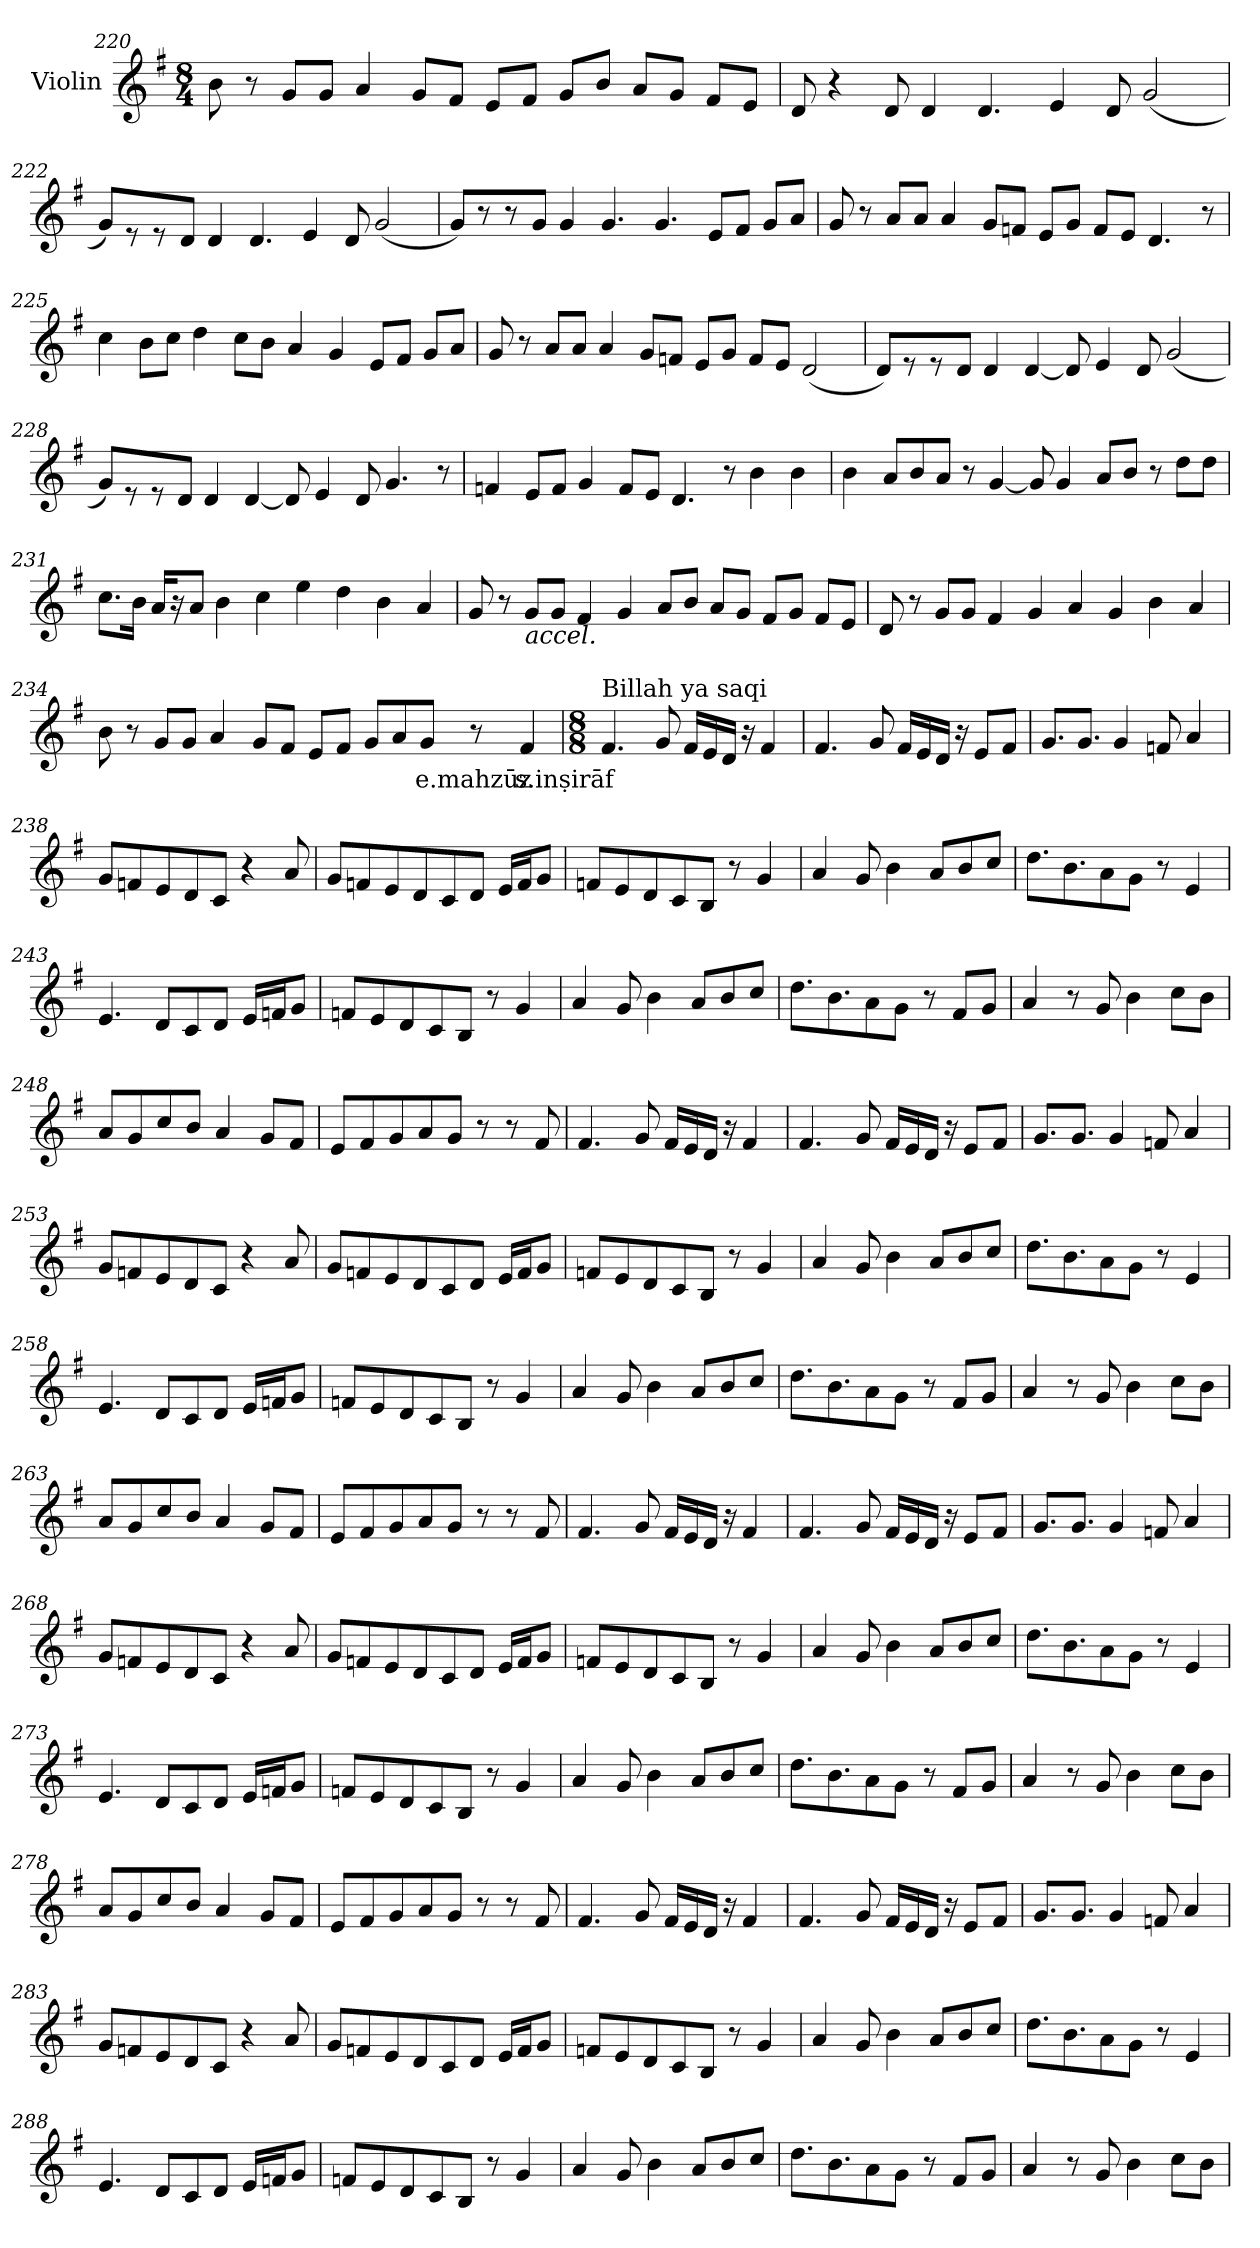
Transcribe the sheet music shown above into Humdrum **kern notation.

**kern	**text
*part1	*part1
*staff1	*staff1
*I"Violin	*
!!LO:LB:g=z
*clefG2	*
*k[f#]	*
*G:	*
*M8/4	*
=220	=220
8b\	.
8r	.
8g/L	.
8g/J	.
4a/	.
8g/L	.
8f#/J	.
8e/L	.
8f#/J	.
8g/L	.
8b/J	.
8a/L	.
8g/J	.
8f#/L	.
8e/J	.
=221	=221
8d/	.
4r	.
8d/	.
4d/	.
4.d/	.
4e/	.
8d/	.
(<2g/	.
!!LO:LB:g=z
=222	=222
8g/L)	.
8r	.
8r	.
8d/J	.
4d/	.
4.d/	.
4e/	.
8d/	.
(<2g/	.
=223	=223
8g/L)	.
8r	.
8r	.
8g/J	.
4g/	.
4.g/	.
4.g/	.
8e/L	.
8f#/J	.
8g/L	.
8a/J	.
!!LO:LB:g=z
=224	=224
8g/	.
8r	.
8a/L	.
8a/J	.
4a/	.
8g/L	.
8fn/J	.
8e/L	.
8g/J	.
8f/L	.
8e/J	.
4.d/	.
8r	.
=225	=225
4cc\	.
8b\L	.
8cc\J	.
4dd\	.
8cc\L	.
8b\J	.
4a/	.
4g/	.
8e/L	.
8f#/J	.
8g/L	.
8a/J	.
!!LO:PB:g=z
=226	=226
8g/	.
8r	.
8a/L	.
8a/J	.
4a/	.
8g/L	.
8fn/J	.
8e/L	.
8g/J	.
8f/L	.
8e/J	.
(<2d/	.
=227	=227
8d/L)	.
8r	.
8r	.
8d/J	.
4d/	.
[4d/	.
8d/]	.
4e/	.
8d/	.
(<2g/	.
!!LO:LB:g=z
=228	=228
8g/L)	.
8r	.
8r	.
8d/J	.
4d/	.
[4d/	.
8d/]	.
4e/	.
8d/	.
4.g/	.
8r	.
=229	=229
4fn/	.
8e/L	.
8f/J	.
4g/	.
8f/L	.
8e/J	.
4.d/	.
8r	.
4b\	.
4b\	.
!!LO:LB:g=z
=230	=230
4b\	.
8a/L	.
8b/	.
8a/J	.
8r	.
[4g/	.
8g/]	.
4g/	.
8a/L	.
8b/J	.
8r	.
8dd\L	.
8dd\J	.
=231	=231
8.cc\L	.
16b\Jk	.
16a/KL	.
16r	.
8a/J	.
4b\	.
4cc\	.
4ee\	.
4dd\	.
4b\	.
4a/	.
!!LO:LB:g=z
=232	=232
8g/	.
8r	.
!LO:TX:b:i:t=accel.	!
8g/L	.
8g/J	.
4f#/	.
4g/	.
8a/L	.
8b/J	.
8a/L	.
8g/J	.
8f#/L	.
8g/J	.
8f#/L	.
8e/J	.
=233	=233
8d/	.
8r	.
8g/L	.
8g/J	.
4f#/	.
4g/	.
4a/	.
4g/	.
4b\	.
4a/	.
!!LO:LB:g=z
=234	=234
8b\	.
8r	.
8g/L	.
8g/J	.
4a/	.
8g/L	.
8f#/J	.
8e/L	.
8f#/J	.
8g/L	.
8a/	.
!	!LO:LY:b
8g/J	e.mahzūz
8r	.
!	!LO:LY:b
4f#/	s.inṣirāf
=235	=235
*M8/8	*
*MM80	*
!LO:TX:a:t=Billah ya saqi	!
4.f#/	.
8g/	.
16f#/LL	.
16e/	.
16d/JJ	.
16r	.
4f#/	.
=236	=236
4.f#/	.
8g/	.
16f#/LL	.
16e/	.
16d/JJ	.
16r	.
8e/L	.
8f#/J	.
!!LO:LB:g=z
=237	=237
8.g/L	.
8.g/J	.
4g/	.
8fn/	.
4a/	.
=238	=238
8g/L	.
8fn/	.
8e/	.
8d/	.
8c/J	.
4r	.
8a/	.
=239	=239
8g/L	.
8fn/	.
8e/	.
8d/	.
8c/	.
8d/J	.
16e/LL	.
16f/J	.
8g/J	.
=240	=240
8fn/L	.
8e/	.
8d/	.
8c/	.
8B/J	.
8r	.
4g/	.
!!LO:LB:g=z
=241	=241
4a/	.
8g/	.
4b\	.
8a/L	.
8b/	.
8cc/J	.
=242	=242
8.dd\L	.
8.b\	.
8a\	.
8g\J	.
8r	.
4e/	.
=243	=243
4.e/	.
8d/L	.
8c/	.
8d/J	.
16e/LL	.
16fn/J	.
8g/J	.
=244	=244
8fn/L	.
8e/	.
8d/	.
8c/	.
8B/J	.
8r	.
4g/	.
!!LO:LB:g=z
=245	=245
4a/	.
8g/	.
4b\	.
8a/L	.
8b/	.
8cc/J	.
=246	=246
8.dd\L	.
8.b\	.
8a\	.
8g\J	.
8r	.
8f#/L	.
8g/J	.
=247	=247
4a/	.
8r	.
8g/	.
4b\	.
8cc\L	.
8b\J	.
=248	=248
8a/L	.
8g/	.
8cc/	.
8b/J	.
4a/	.
8g/L	.
8f#/J	.
!!LO:PB:g=z
=249	=249
8e/L	.
8f#/	.
8g/	.
8a/	.
8g/J	.
8r	.
8r	.
8f#/	.
=250	=250
4.f#/	.
8g/	.
16f#/LL	.
16e/	.
16d/JJ	.
16r	.
4f#/	.
=251	=251
4.f#/	.
8g/	.
16f#/LL	.
16e/	.
16d/JJ	.
16r	.
8e/L	.
8f#/J	.
=252	=252
8.g/L	.
8.g/J	.
4g/	.
8fn/	.
4a/	.
!!LO:LB:g=z
=253	=253
8g/L	.
8fn/	.
8e/	.
8d/	.
8c/J	.
4r	.
8a/	.
=254	=254
8g/L	.
8fn/	.
8e/	.
8d/	.
8c/	.
8d/J	.
16e/LL	.
16f/J	.
8g/J	.
=255	=255
8fn/L	.
8e/	.
8d/	.
8c/	.
8B/J	.
8r	.
4g/	.
=256	=256
4a/	.
8g/	.
4b\	.
8a/L	.
8b/	.
8cc/J	.
!!LO:LB:g=z
=257	=257
8.dd\L	.
8.b\	.
8a\	.
8g\J	.
8r	.
4e/	.
=258	=258
4.e/	.
8d/L	.
8c/	.
8d/J	.
16e/LL	.
16fn/J	.
8g/J	.
=259	=259
8fn/L	.
8e/	.
8d/	.
8c/	.
8B/J	.
8r	.
4g/	.
=260	=260
4a/	.
8g/	.
4b\	.
8a/L	.
8b/	.
8cc/J	.
!!LO:LB:g=z
=261	=261
8.dd\L	.
8.b\	.
8a\	.
8g\J	.
8r	.
8f#/L	.
8g/J	.
=262	=262
4a/	.
8r	.
8g/	.
4b\	.
8cc\L	.
8b\J	.
=263	=263
8a/L	.
8g/	.
8cc/	.
8b/J	.
4a/	.
8g/L	.
8f#/J	.
=264	=264
8e/L	.
8f#/	.
8g/	.
8a/	.
8g/J	.
8r	.
8r	.
8f#/	.
!!LO:LB:g=z
=265	=265
4.f#/	.
8g/	.
16f#/LL	.
16e/	.
16d/JJ	.
16r	.
4f#/	.
=266	=266
4.f#/	.
8g/	.
16f#/LL	.
16e/	.
16d/JJ	.
16r	.
8e/L	.
8f#/J	.
=267	=267
8.g/L	.
8.g/J	.
4g/	.
8fn/	.
4a/	.
=268	=268
8g/L	.
8fn/	.
8e/	.
8d/	.
8c/J	.
4r	.
8a/	.
!!LO:LB:g=z
=269	=269
8g/L	.
8fn/	.
8e/	.
8d/	.
8c/	.
8d/J	.
16e/LL	.
16f/J	.
8g/J	.
=270	=270
8fn/L	.
8e/	.
8d/	.
8c/	.
8B/J	.
8r	.
4g/	.
=271	=271
4a/	.
8g/	.
4b\	.
8a/L	.
8b/	.
8cc/J	.
=272	=272
8.dd\L	.
8.b\	.
8a\	.
8g\J	.
8r	.
4e/	.
!!LO:LB:g=z
=273	=273
4.e/	.
8d/L	.
8c/	.
8d/J	.
16e/LL	.
16fn/J	.
8g/J	.
=274	=274
8fn/L	.
8e/	.
8d/	.
8c/	.
8B/J	.
8r	.
4g/	.
=275	=275
4a/	.
8g/	.
4b\	.
8a/L	.
8b/	.
8cc/J	.
=276	=276
8.dd\L	.
8.b\	.
8a\	.
8g\J	.
8r	.
8f#/L	.
8g/J	.
!!LO:LB:g=z
=277	=277
4a/	.
8r	.
8g/	.
4b\	.
8cc\L	.
8b\J	.
=278	=278
8a/L	.
8g/	.
8cc/	.
8b/J	.
4a/	.
8g/L	.
8f#/J	.
=279	=279
8e/L	.
8f#/	.
8g/	.
8a/	.
8g/J	.
8r	.
8r	.
8f#/	.
=280	=280
4.f#/	.
8g/	.
16f#/LL	.
16e/	.
16d/JJ	.
16r	.
4f#/	.
!!LO:PB:g=z
=281	=281
4.f#/	.
8g/	.
16f#/LL	.
16e/	.
16d/JJ	.
16r	.
8e/L	.
8f#/J	.
=282	=282
8.g/L	.
8.g/J	.
4g/	.
8fn/	.
4a/	.
=283	=283
8g/L	.
8fn/	.
8e/	.
8d/	.
8c/J	.
4r	.
8a/	.
=284	=284
8g/L	.
8fn/	.
8e/	.
8d/	.
8c/	.
8d/J	.
16e/LL	.
16f/J	.
8g/J	.
!!LO:LB:g=z
=285	=285
8fn/L	.
8e/	.
8d/	.
8c/	.
8B/J	.
8r	.
4g/	.
=286	=286
4a/	.
8g/	.
4b\	.
8a/L	.
8b/	.
8cc/J	.
=287	=287
8.dd\L	.
8.b\	.
8a\	.
8g\J	.
8r	.
4e/	.
=288	=288
4.e/	.
8d/L	.
8c/	.
8d/J	.
16e/LL	.
16fn/J	.
8g/J	.
!!LO:LB:g=z
=289	=289
8fn/L	.
8e/	.
8d/	.
8c/	.
8B/J	.
8r	.
4g/	.
=290	=290
4a/	.
8g/	.
4b\	.
8a/L	.
8b/	.
8cc/J	.
=291	=291
8.dd\L	.
8.b\	.
8a\	.
8g\J	.
8r	.
8f#/L	.
8g/J	.
=292	=292
4a/	.
8r	.
8g/	.
4b\	.
8cc\L	.
8b\J	.
=	=
*-	*-
